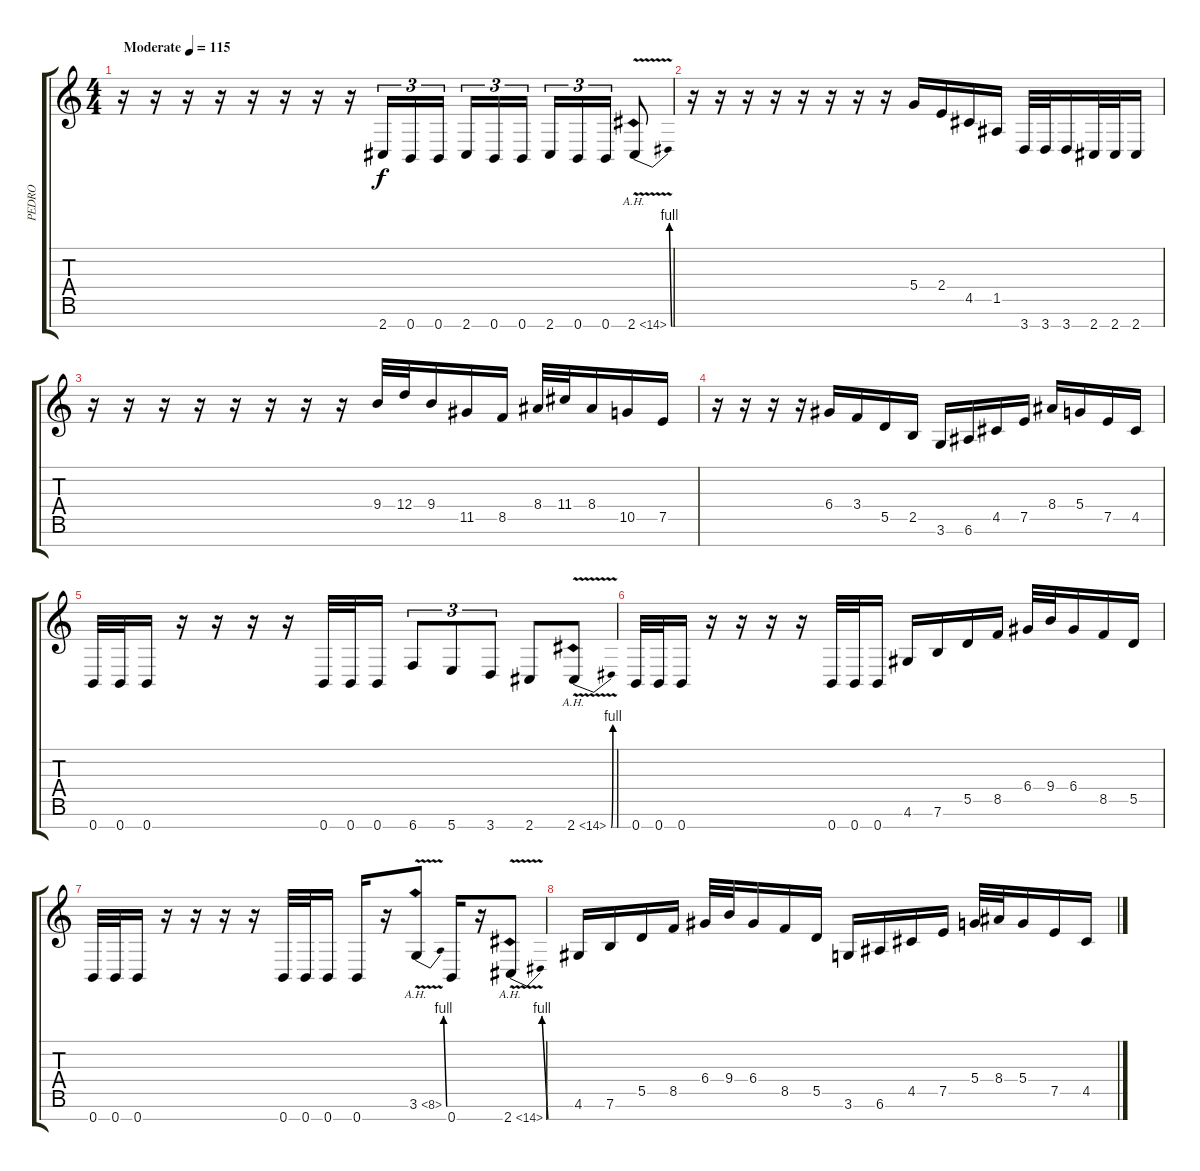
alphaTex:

\track ("PEDRO" "PEDRO") {instrument distortionguitar}
\staff {score tabs}
\tuning (E4 B3 G3 D3 A2 E2 B1) {hide}
\ts (4 4)
\tempo (115 "Moderate")
\clef g2
\ks c
r.16{dy f instrument distortionguitar} r.16 r.16 r.16 r.16 r.16 r.16 r.16 2.7.16{tu (3 2)} 0.7.16{tu (3 2)} 0.7.16{tu (3 2) beam splitsecondary} 2.7.16{tu (3 2)} 0.7.16{tu (3 2)} 0.7.16{tu (3 2)} 2.7.16{tu (3 2)} 0.7.16{tu (3 2)} 0.7.16{tu (3 2)} 2.7{be (bend 0 0 60 4) ah 12 v}.8 |
r.16 r.16 r.16 r.16 r.16 r.16 r.16 r.16 5.4.16 2.4.16 4.5.16 1.5.16 3.7.32 3.7.32 3.7.16 2.7.32 2.7.32 2.7.16 |
r.16 r.16 r.16 r.16 r.16 r.16 r.16 r.16 9.4.32 12.4.32 9.4.16 11.5.16 8.5.16 8.4.32 11.4.32 8.4.16 10.5.16 7.5.16 |
r.16 r.16 r.16 r.16 6.4.16 3.4.16 5.5.16 2.5.16 3.6.16 6.6.16 4.5.16 7.5.16 8.4.16 5.4.16 7.5.16 4.5.16 |
0.7.32 0.7.32 0.7.16 r.16 r.16 r.16 r.16 0.7.32 0.7.32 0.7.16 6.7.8{tu (3 2)} 5.7.8{tu (3 2)} 3.7.8{tu (3 2)} 2.7.8 2.7{be (bend 0 0 60 4) ah 12 v}.8 |
0.7.32 0.7.32 0.7.16 r.16 r.16 r.16 r.16 0.7.32 0.7.32 0.7.16 4.6.16 7.6.16 5.5.16 8.5.16 6.4.32 9.4.32 6.4.16 8.5.16 5.5.16 |
0.7.32 0.7.32 0.7.16 r.16 r.16 r.16 r.16 0.7.32 0.7.32 0.7.16 0.7.16 r.16 3.6{be (bend 0 0 60 4) ah 5 v}.8 0.7.16 r.16 2.7{be (bend 0 0 60 4) ah 12 v}.8 |
4.6.16 7.6.16 5.5.16 8.5.16 6.4.32 9.4.32 6.4.16 8.5.16 5.5.16 3.6.16 6.6.16 4.5.16 7.5.16 5.4.32 8.4.32 5.4.16 7.5.16 4.5.16
